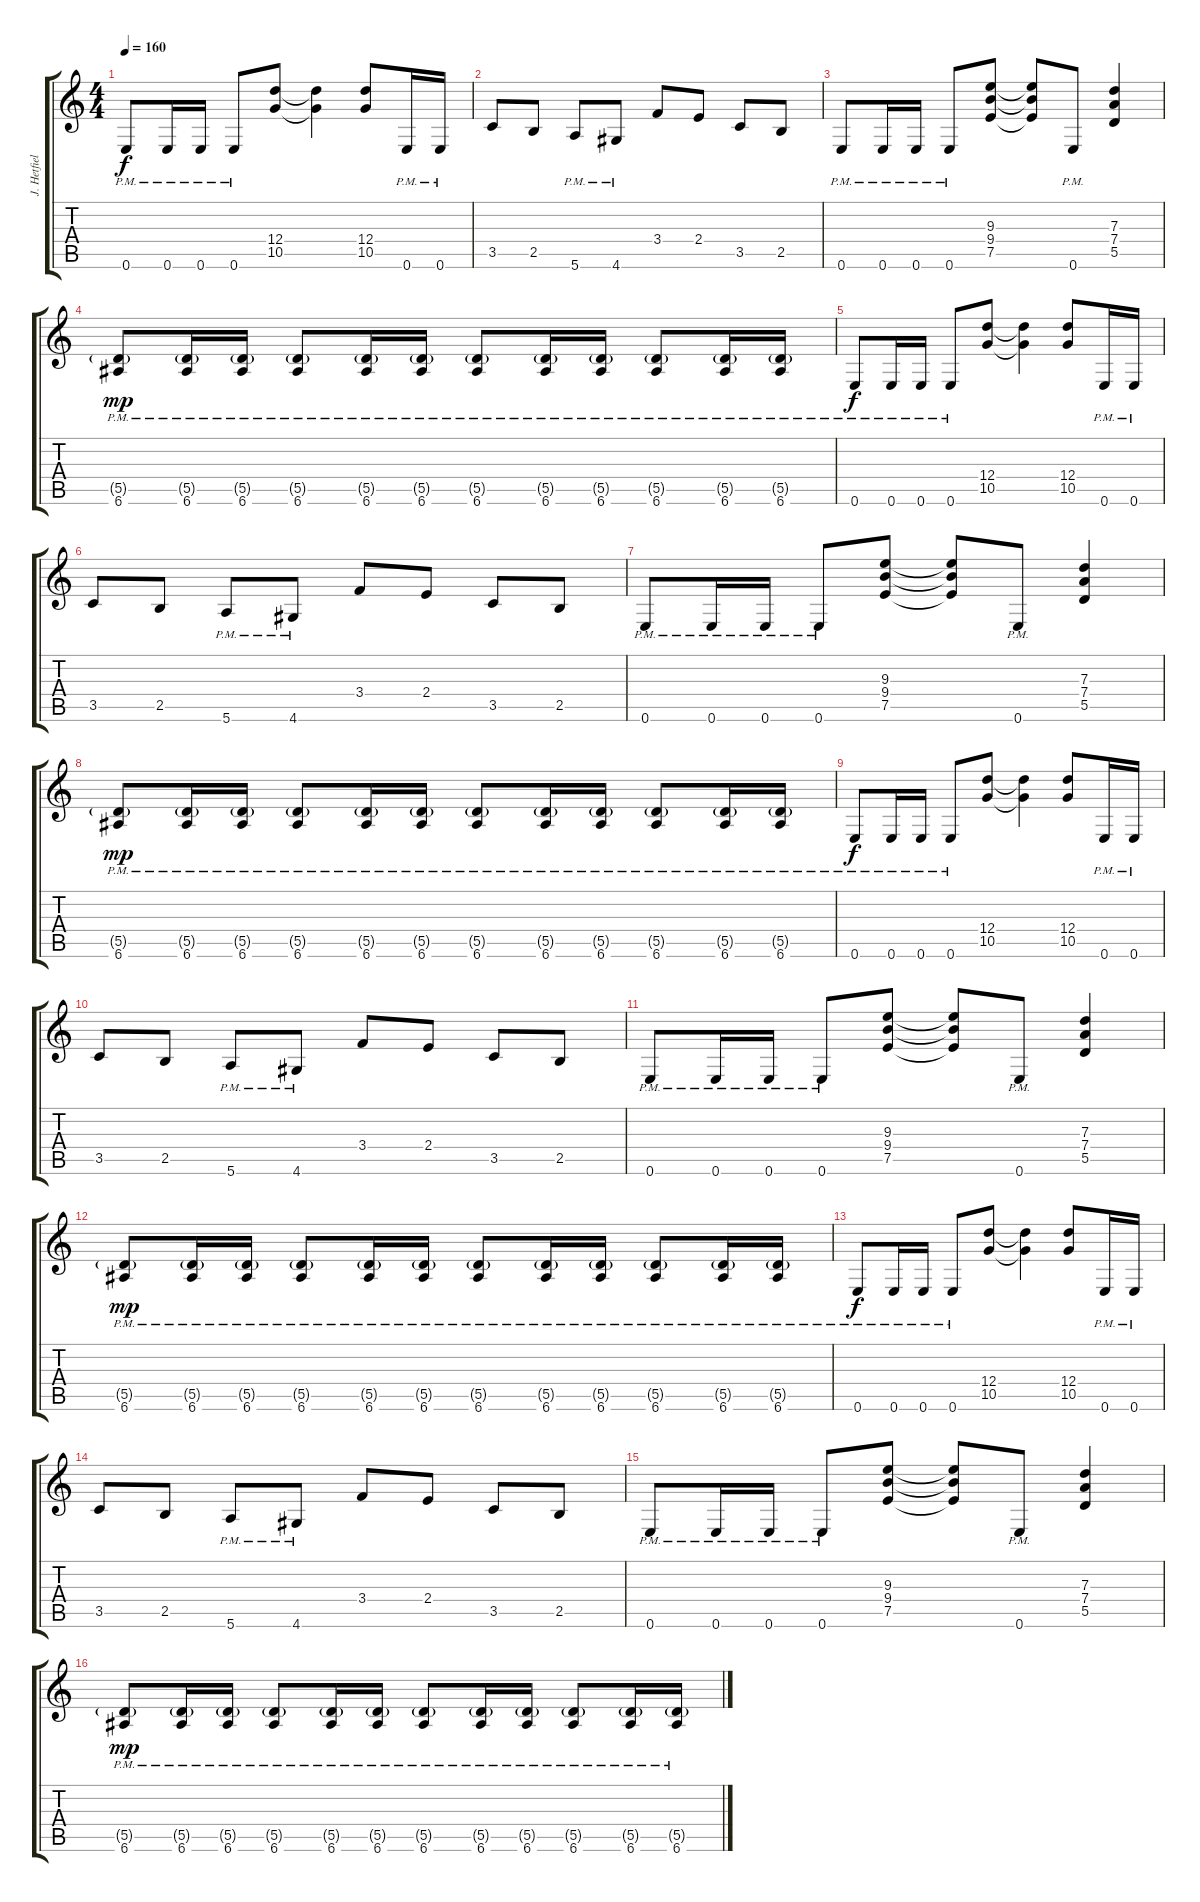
\track ("J. Hetfield - Rhythm guitar" "J. Hetfiel") {instrument distortionguitar}
\staff {score tabs}
\tuning (E4 B3 G3 D3 A2 E2) {hide}
\ts (4 4)
\tempo 160
\clef g2
\ks c
0.6{pm}.8{dy f} 0.6{pm}.16 0.6{pm}.16 0.6{pm}.8 (12.4 10.5).8 (12.4{t} 10.5{t}).4 (12.4 10.5).8 0.6{pm}.16 0.6{pm}.16 |
3.5.8 2.5.8 5.6{pm}.8 4.6{pm}.8 3.4.8 2.4.8 3.5.8 2.5.8 |
0.6{pm}.8 0.6{pm}.16 0.6{pm}.16 0.6{pm}.8 (9.3 9.4 7.5).8 (9.3{t} 9.4{t} 7.5{t}).8 0.6{pm}.8 (7.3 7.4 5.5).4 |
(5.5{g} 6.6{pm}).8{dy mp} (5.5{g} 6.6{pm}).16 (5.5{g} 6.6{pm}).16 (5.5{g} 6.6{pm}).8 (5.5{g} 6.6{pm}).16 (5.5{g} 6.6{pm}).16 (5.5{g} 6.6{pm}).8 (5.5{g} 6.6{pm}).16 (5.5{g} 6.6{pm}).16 (5.5{g} 6.6{pm}).8 (5.5{g} 6.6{pm}).16 (5.5{g} 6.6{pm}).16 |
0.6{pm}.8{dy f} 0.6{pm}.16 0.6{pm}.16 0.6{pm}.8 (12.4 10.5).8 (12.4{t} 10.5{t}).4 (12.4 10.5).8 0.6{pm}.16 0.6{pm}.16 |
3.5.8 2.5.8 5.6{pm}.8 4.6{pm}.8 3.4.8 2.4.8 3.5.8 2.5.8 |
0.6{pm}.8 0.6{pm}.16 0.6{pm}.16 0.6{pm}.8 (9.3 9.4 7.5).8 (9.3{t} 9.4{t} 7.5{t}).8 0.6{pm}.8 (7.3 7.4 5.5).4 |
(5.5{g} 6.6{pm}).8{dy mp} (5.5{g} 6.6{pm}).16 (5.5{g} 6.6{pm}).16 (5.5{g} 6.6{pm}).8 (5.5{g} 6.6{pm}).16 (5.5{g} 6.6{pm}).16 (5.5{g} 6.6{pm}).8 (5.5{g} 6.6{pm}).16 (5.5{g} 6.6{pm}).16 (5.5{g} 6.6{pm}).8 (5.5{g} 6.6{pm}).16 (5.5{g} 6.6{pm}).16 |
0.6{pm}.8{dy f} 0.6{pm}.16 0.6{pm}.16 0.6{pm}.8 (12.4 10.5).8 (12.4{t} 10.5{t}).4 (12.4 10.5).8 0.6{pm}.16 0.6{pm}.16 |
3.5.8 2.5.8 5.6{pm}.8 4.6{pm}.8 3.4.8 2.4.8 3.5.8 2.5.8 |
0.6{pm}.8 0.6{pm}.16 0.6{pm}.16 0.6{pm}.8 (9.3 9.4 7.5).8 (9.3{t} 9.4{t} 7.5{t}).8 0.6{pm}.8 (7.3 7.4 5.5).4 |
(5.5{g} 6.6{pm}).8{dy mp} (5.5{g} 6.6{pm}).16 (5.5{g} 6.6{pm}).16 (5.5{g} 6.6{pm}).8 (5.5{g} 6.6{pm}).16 (5.5{g} 6.6{pm}).16 (5.5{g} 6.6{pm}).8 (5.5{g} 6.6{pm}).16 (5.5{g} 6.6{pm}).16 (5.5{g} 6.6{pm}).8 (5.5{g} 6.6{pm}).16 (5.5{g} 6.6{pm}).16 |
0.6{pm}.8{dy f} 0.6{pm}.16 0.6{pm}.16 0.6{pm}.8 (12.4 10.5).8 (12.4{t} 10.5{t}).4 (12.4 10.5).8 0.6{pm}.16 0.6{pm}.16 |
3.5.8 2.5.8 5.6{pm}.8 4.6{pm}.8 3.4.8 2.4.8 3.5.8 2.5.8 |
0.6{pm}.8 0.6{pm}.16 0.6{pm}.16 0.6{pm}.8 (9.3 9.4 7.5).8 (9.3{t} 9.4{t} 7.5{t}).8 0.6{pm}.8 (7.3 7.4 5.5).4 |
(5.5{g} 6.6{pm}).8{dy mp} (5.5{g} 6.6{pm}).16 (5.5{g} 6.6{pm}).16 (5.5{g} 6.6{pm}).8 (5.5{g} 6.6{pm}).16 (5.5{g} 6.6{pm}).16 (5.5{g} 6.6{pm}).8 (5.5{g} 6.6{pm}).16 (5.5{g} 6.6{pm}).16 (5.5{g} 6.6{pm}).8 (5.5{g} 6.6{pm}).16 (5.5{g} 6.6{pm}).16
